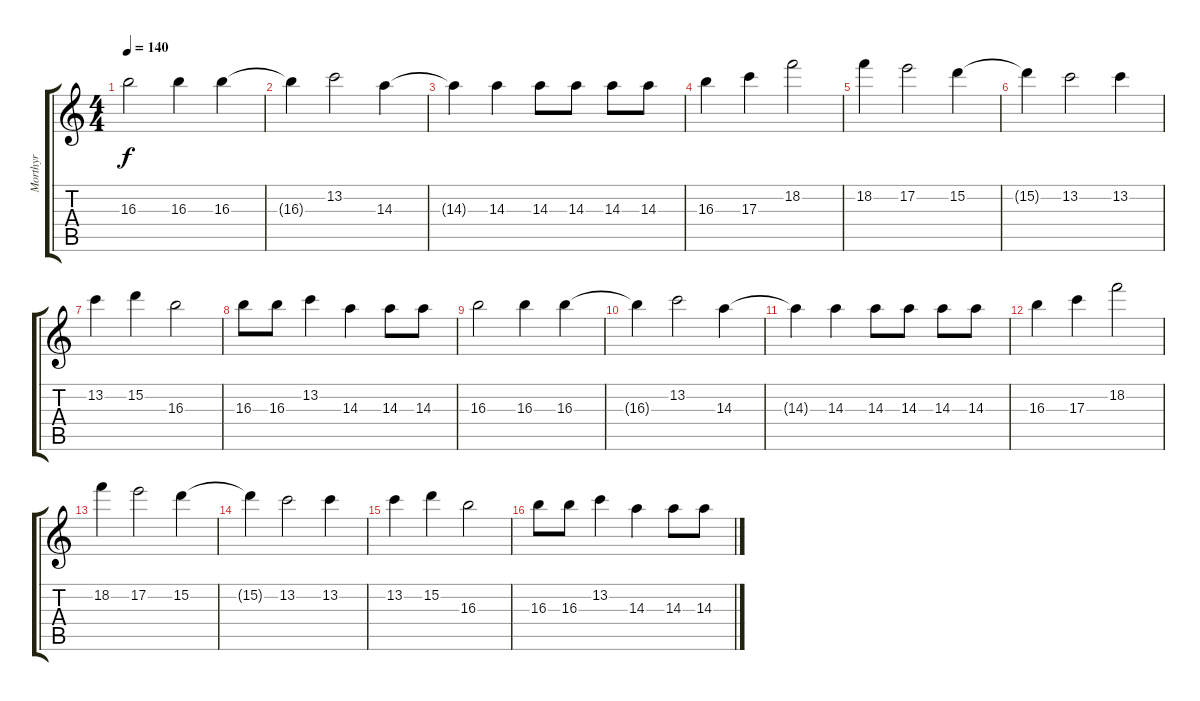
\track ("Morthyr" "Morthyr") {instrument distortionguitar}
\staff {score tabs}
\tuning (E4 B3 G3 D3 A2 E2) {hide}
\ts (4 4)
\tempo 140
\clef g2
\ks c
16.3.2{dy f instrument distortionguitar} 16.3.4 16.3.4 |
16.3{t}.4 13.2.2 14.3.4 |
14.3{t}.4 14.3.4 14.3.8 14.3.8 14.3.8 14.3.8 |
16.3.4 17.3.4 18.2.2 |
18.2.4 17.2.2 15.2.4 |
15.2{t}.4 13.2.2 13.2.4 |
13.2.4 15.2.4 16.3.2 |
16.3.8 16.3.8 13.2.4 14.3.4 14.3.8 14.3.8 |
16.3.2 16.3.4 16.3.4 |
16.3{t}.4 13.2.2 14.3.4 |
14.3{t}.4 14.3.4 14.3.8 14.3.8 14.3.8 14.3.8 |
16.3.4 17.3.4 18.2.2 |
18.2.4 17.2.2 15.2.4 |
15.2{t}.4 13.2.2 13.2.4 |
13.2.4 15.2.4 16.3.2 |
16.3.8 16.3.8 13.2.4 14.3.4 14.3.8 14.3.8
